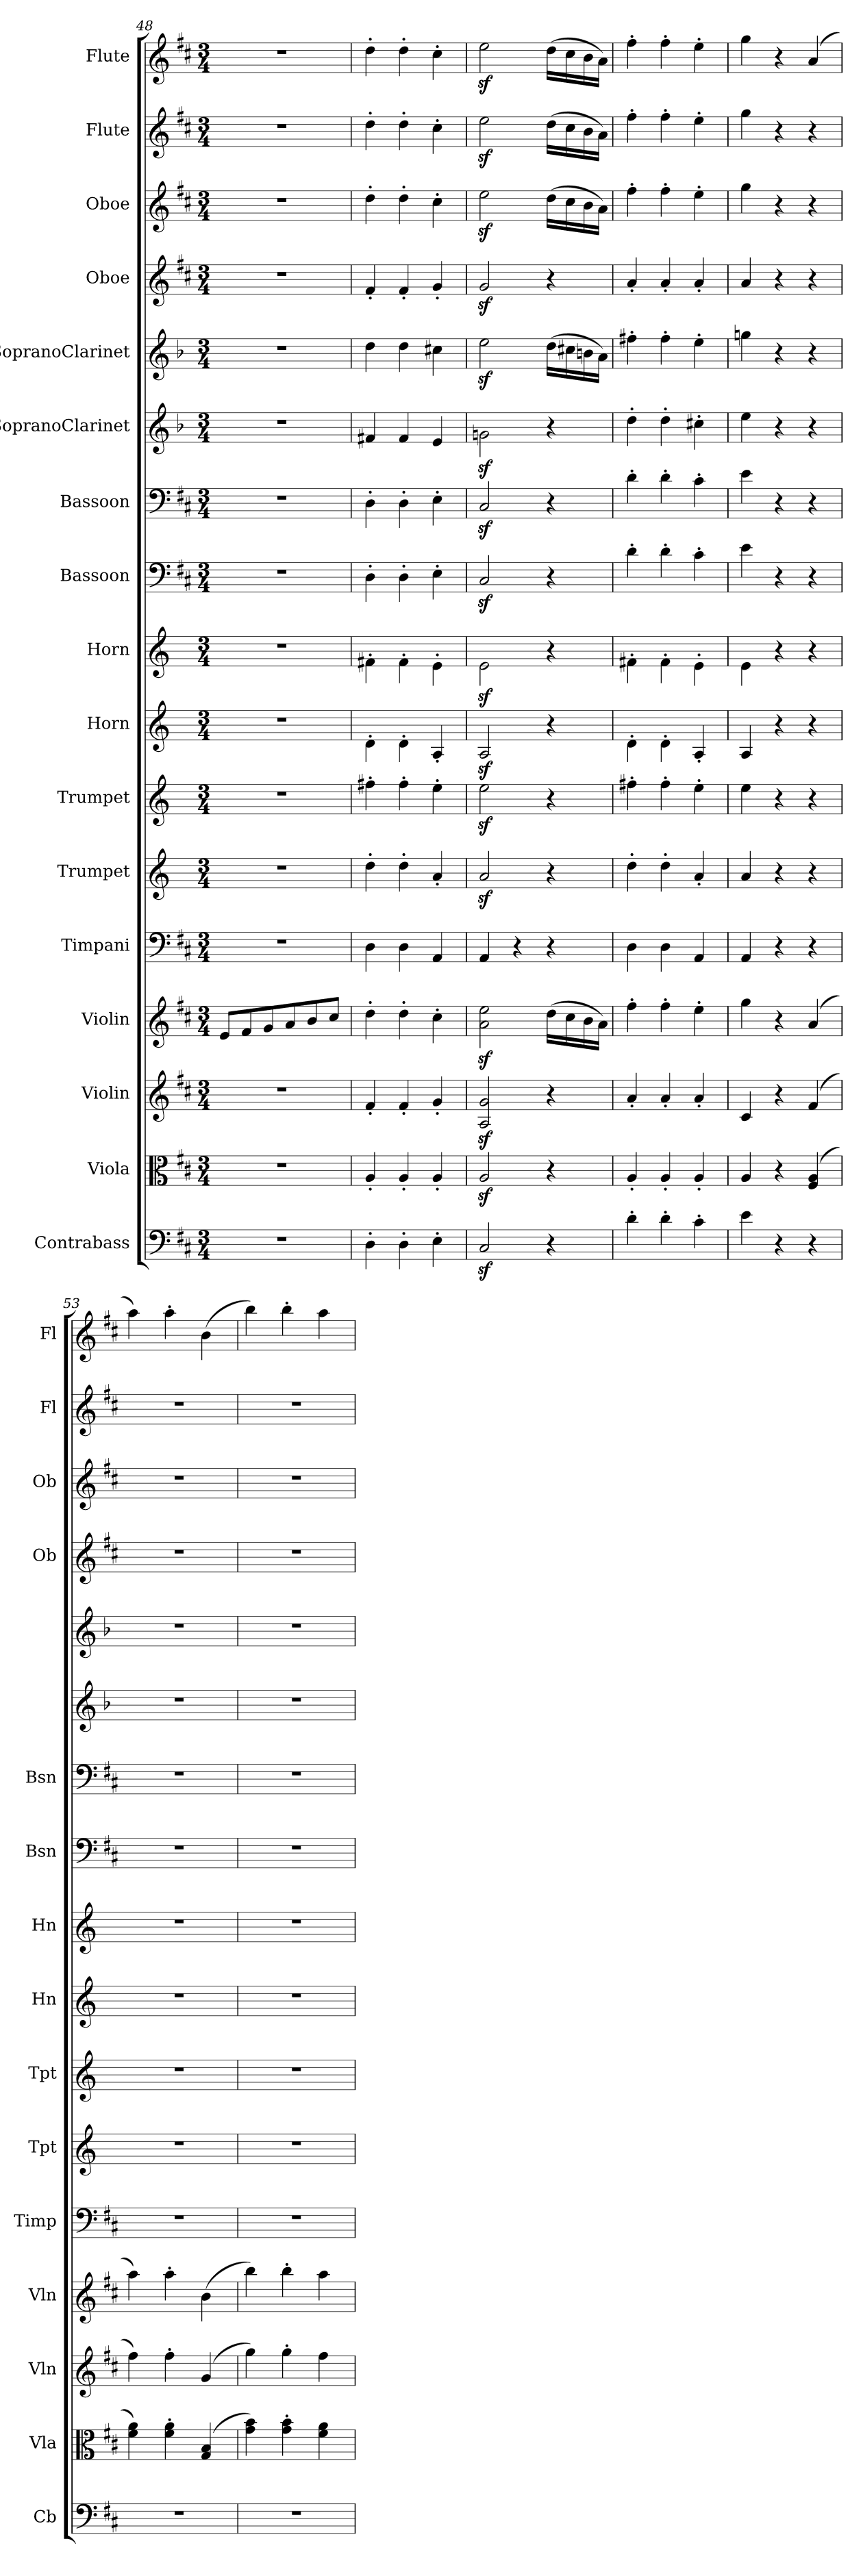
**kern	**kern	**kern	**kern	**kern	**kern	**kern	**kern	**kern	**kern	**kern	**kern	**kern	**kern	**kern	**kern	**kern
*part17	*part16	*part15	*part14	*part13	*part12	*part11	*part10	*part9	*part8	*part7	*part6	*part5	*part4	*part3	*part2	*part1
*staff17	*staff16	*staff15	*staff14	*staff13	*staff12	*staff11	*staff10	*staff9	*staff8	*staff7	*staff6	*staff5	*staff4	*staff3	*staff2	*staff1
*I"Contrabass	*I"Viola	*I"Violin	*I"Violin	*I"Timpani	*I"Trumpet	*I"Trumpet	*I"Horn	*I"Horn	*I"Bassoon	*I"Bassoon	*I"SopranoClarinet	*I"SopranoClarinet	*I"Oboe	*I"Oboe	*I"Flute	*I"Flute
*I'Cb	*I'Vla	*I'Vln	*I'Vln	*I'Timp	*I'Tpt	*I'Tpt	*I'Hn	*I'Hn	*I'Bsn	*I'Bsn	*	*	*I'Ob	*I'Ob	*I'Fl	*I'Fl
*clefF4	*clefC3	*clefG2	*clefG2	*clefF4	*clefG2	*clefG2	*clefG2	*clefG2	*clefF4	*clefF4	*clefG2	*clefG2	*clefG2	*clefG2	*clefG2	*clefG2
*k[f#c#]	*k[f#c#]	*k[f#c#]	*k[f#c#]	*k[f#c#]	*k[]	*k[]	*k[]	*k[]	*k[f#c#]	*k[f#c#]	*k[b-]	*k[b-]	*k[f#c#]	*k[f#c#]	*k[f#c#]	*k[f#c#]
*M3/4	*M3/4	*M3/4	*M3/4	*M3/4	*M3/4	*M3/4	*M3/4	*M3/4	*M3/4	*M3/4	*M3/4	*M3/4	*M3/4	*M3/4	*M3/4	*M3/4
=48	=48	=48	=48	=48	=48	=48	=48	=48	=48	=48	=48	=48	=48	=48	=48	=48
2.r	2.r	2.r	8e/L	2.r	2.r	2.r	2.r	2.r	2.r	2.r	2.r	2.r	2.r	2.r	2.r	2.r
.	.	.	8f#/	.	.	.	.	.	.	.	.	.	.	.	.	.
.	.	.	8g/	.	.	.	.	.	.	.	.	.	.	.	.	.
.	.	.	8a/	.	.	.	.	.	.	.	.	.	.	.	.	.
.	.	.	8b/	.	.	.	.	.	.	.	.	.	.	.	.	.
.	.	.	8cc#/J	.	.	.	.	.	.	.	.	.	.	.	.	.
=49	=49	=49	=49	=49	=49	=49	=49	=49	=49	=49	=49	=49	=49	=49	=49	=49
4D'\	4A'/	4f#'/	4dd'\	4D\	4dd'\	4ff#X'\	4d'\	4f#X'\	4D'\	4D'\	4f#X/	4dd\	4f#'/	4dd'\	4dd'\	4dd'\
4D'\	4A'/	4f#'/	4dd'\	4D\	4dd'\	4ff#'\	4d'\	4f#'\	4D'\	4D'\	4f#/	4dd\	4f#'/	4dd'\	4dd'\	4dd'\
4E'\	4A'/	4g'/	4cc#'\	4AA/	4a'/	4ee'\	4A'/	4e'\	4E'\	4E'\	4e/	4cc#X\	4g'/	4cc#'\	4cc#'\	4cc#'\
=50	=50	=50	=50	=50	=50	=50	=50	=50	=50	=50	=50	=50	=50	=50	=50	=50
2C#z/	2Az/	2Az/ 2gz/	2az\ 2eez\	4AA/	2az/	2eez\	2Az/	2ez\	2C#z/	2C#z/	2gnz\	2eez\	2gz/	2eez\	2eez\	2eez\
.	.	.	.	4r	.	.	.	.	.	.	.	.	.	.	.	.
4r	4r	4r	(16dd\LL	4r	4r	4r	4r	4r	4r	4r	4r	(16dd\LL	4r	(16dd\LL	(16dd\LL	(16dd\LL
.	.	.	16cc#\	.	.	.	.	.	.	.	.	16cc#X\	.	16cc#\	16cc#\	16cc#\
.	.	.	16b\	.	.	.	.	.	.	.	.	16bn\	.	16b\	16b\	16b\
.	.	.	16a\JJ)	.	.	.	.	.	.	.	.	16a\JJ)	.	16a\JJ)	16a\JJ)	16a\JJ)
=51	=51	=51	=51	=51	=51	=51	=51	=51	=51	=51	=51	=51	=51	=51	=51	=51
4d'\	4A'/	4a'/	4ff#'\	4D\	4dd'\	4ff#X'\	4d'\	4f#X'\	4d'\	4d'\	4dd'\	4ff#X'\	4a'/	4ff#'\	4ff#'\	4ff#'\
4d'\	4A'/	4a'/	4ff#'\	4D\	4dd'\	4ff#'\	4d'\	4f#'\	4d'\	4d'\	4dd'\	4ff#'\	4a'/	4ff#'\	4ff#'\	4ff#'\
4c#'\	4A'/	4a'/	4ee'\	4AA/	4a'/	4ee'\	4A'/	4e'\	4c#'\	4c#'\	4cc#X'\	4ee'\	4a'/	4ee'\	4ee'\	4ee'\
=52	=52	=52	=52	=52	=52	=52	=52	=52	=52	=52	=52	=52	=52	=52	=52	=52
4e\	4A/	4c#/	4gg\	4AA/	4a/	4ee\	4A/	4e\	4e\	4e\	4ee\	4ggn\	4a/	4gg\	4gg\	4gg\
4r	4r	4r	4r	4r	4r	4r	4r	4r	4r	4r	4r	4r	4r	4r	4r	4r
4r	(4F#/ 4A/	(4f#/	(4a/	4r	4r	4r	4r	4r	4r	4r	4r	4r	4r	4r	4r	(4a/
=53	=53	=53	=53	=53	=53	=53	=53	=53	=53	=53	=53	=53	=53	=53	=53	=53
2.r	4f#\ 4a\)	4ff#\)	4aa\)	2.r	2.r	2.r	2.r	2.r	2.r	2.r	2.r	2.r	2.r	2.r	2.r	4aa\)
.	4f#'\ 4a'\	4ff#'\	4aa'\	.	.	.	.	.	.	.	.	.	.	.	.	4aa'\
.	(4G/ 4B/	(4g/	(4b\	.	.	.	.	.	.	.	.	.	.	.	.	(4b\
=54	=54	=54	=54	=54	=54	=54	=54	=54	=54	=54	=54	=54	=54	=54	=54	=54
2.r	4g\ 4b\)	4gg\)	4bb\)	2.r	2.r	2.r	2.r	2.r	2.r	2.r	2.r	2.r	2.r	2.r	2.r	4bb\)
.	4g'\ 4b'\	4gg'\	4bb'\	.	.	.	.	.	.	.	.	.	.	.	.	4bb'\
.	4f#\ 4a\	4ff#\	4aa\	.	.	.	.	.	.	.	.	.	.	.	.	4aa\
=	=	=	=	=	=	=	=	=	=	=	=	=	=	=	=	=
*-	*-	*-	*-	*-	*-	*-	*-	*-	*-	*-	*-	*-	*-	*-	*-	*-
